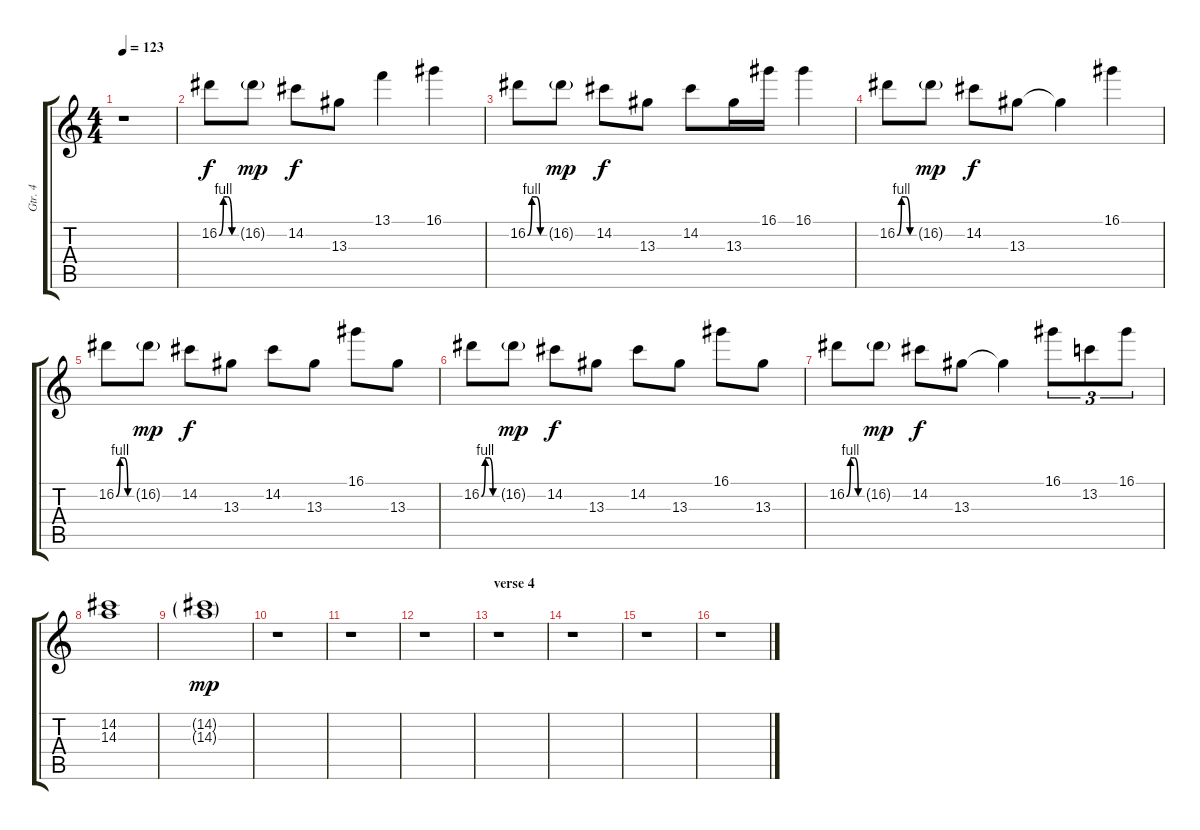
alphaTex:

\track ("Gtr. 4" "Gtr. 4") {instrument distortionguitar}
\staff {score tabs}
\tuning (E4 B3 G3 D3 A2 E2) {hide}
\ts (4 4)
\tempo 123
\clef g2
\ks c
r.1{dy f} |
16.2{be (custom 0 0 15 4 30 4 45 0 60 0)}.8 16.2{g}.8{dy mp} 14.2.8{dy f} 13.3.8 13.1.4 16.1.4 |
16.2{be (custom 0 0 15 4 30 4 45 0 60 0)}.8 16.2{g}.8{dy mp} 14.2.8{dy f} 13.3.8 14.2.8 13.3.16 16.1.16 16.1.4 |
16.2{be (custom 0 0 15 4 30 4 45 0 60 0)}.8 16.2{g}.8{dy mp} 14.2.8{dy f} 13.3.8 13.3{t}.4 16.1.4 |
16.2{be (custom 0 0 15 4 30 4 45 0 60 0)}.8 16.2{g}.8{dy mp} 14.2.8{dy f} 13.3.8 14.2.8 13.3.8 16.1.8 13.3.8 |
16.2{be (custom 0 0 15 4 30 4 45 0 60 0)}.8 16.2{g}.8{dy mp} 14.2.8{dy f} 13.3.8 14.2.8 13.3.8 16.1.8 13.3.8 |
16.2{be (custom 0 0 15 4 30 4 45 0 60 0)}.8 16.2{g}.8{dy mp} 14.2.8{dy f} 13.3.8 13.3{t}.4 16.1.8{tu (3 2)} 13.2.8{tu (3 2)} 16.1.8{tu (3 2)} |
(14.2 14.3).1 |
(14.2{g} 14.3{g}).1{dy mp} |
r.1 |
r.1 |
r.1 |
\section ("" "verse 4")
r.1 |
r.1 |
r.1 |
r.1
